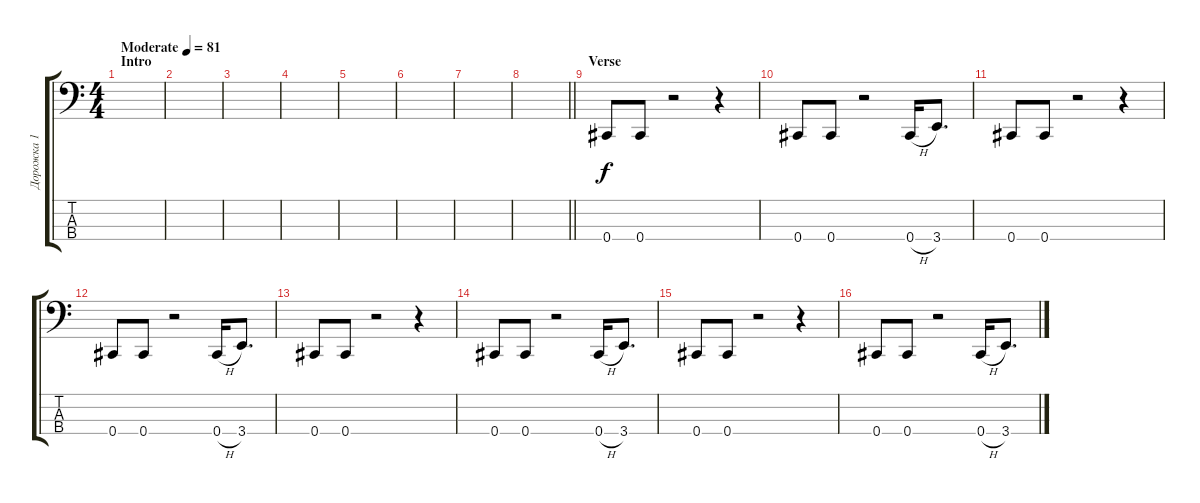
\track ("Дорожка 1" "Дорожка 1") {instrument electricbasspick}
\staff {score tabs}
\tuning (Gb2 Db2 Ab1 Db1) {hide}
\ts (4 4)
\section ("" "Intro")
\tempo (81 "Moderate")
\clef f4
\ks c
|
|
|
|
|
|
|
\barLineRight lightlight
|
\section ("" "Verse")
0.4.8 0.4.8 r.2 r.4 |
0.4.8 0.4.8 r.2 0.4{h}.16 3.4.8{d} |
0.4.8 0.4.8 r.2 r.4 |
0.4.8 0.4.8 r.2 0.4{h}.16 3.4.8{d} |
0.4.8 0.4.8 r.2 r.4 |
0.4.8 0.4.8 r.2 0.4{h}.16 3.4.8{d} |
0.4.8 0.4.8 r.2 r.4 |
0.4.8 0.4.8 r.2 0.4{h}.16 3.4.8{d}
